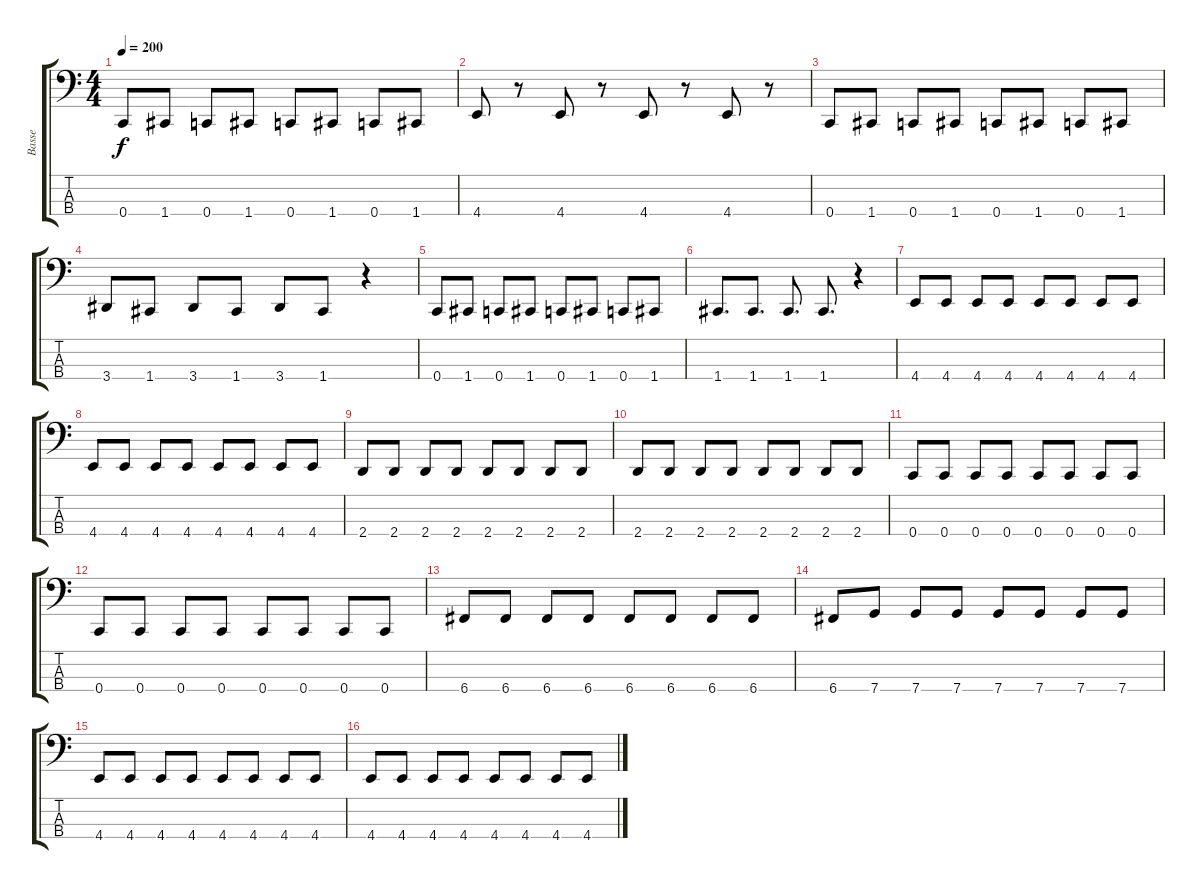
\track ("Basse" "Basse") {instrument electricbassfinger}
\staff {score tabs}
\tuning (F2 C2 G1 C1) {hide}
\ts (4 4)
\tempo 200
\clef f4
\ks c
0.4.8{dy f} 1.4.8 0.4.8 1.4.8 0.4.8 1.4.8 0.4.8 1.4.8 |
4.4.8 r.8 4.4.8 r.8 4.4.8 r.8 4.4.8 r.8 |
0.4.8 1.4.8 0.4.8 1.4.8 0.4.8 1.4.8 0.4.8 1.4.8 |
3.4.8 1.4.8 3.4.8 1.4.8 3.4.8 1.4.8 r.4 |
0.4.8 1.4.8 0.4.8 1.4.8 0.4.8 1.4.8 0.4.8 1.4.8 |
1.4.8{d} 1.4.8{d} 1.4.8{d} 1.4.8{d} r.4 |
4.4.8 4.4.8 4.4.8 4.4.8 4.4.8 4.4.8 4.4.8 4.4.8 |
4.4.8 4.4.8 4.4.8 4.4.8 4.4.8 4.4.8 4.4.8 4.4.8 |
2.4.8 2.4.8 2.4.8 2.4.8 2.4.8 2.4.8 2.4.8 2.4.8 |
2.4.8 2.4.8 2.4.8 2.4.8 2.4.8 2.4.8 2.4.8 2.4.8 |
0.4.8 0.4.8 0.4.8 0.4.8 0.4.8 0.4.8 0.4.8 0.4.8 |
0.4.8 0.4.8 0.4.8 0.4.8 0.4.8 0.4.8 0.4.8 0.4.8 |
6.4.8 6.4.8 6.4.8 6.4.8 6.4.8 6.4.8 6.4.8 6.4.8 |
6.4.8 7.4.8 7.4.8 7.4.8 7.4.8 7.4.8 7.4.8 7.4.8 |
4.4.8 4.4.8 4.4.8 4.4.8 4.4.8 4.4.8 4.4.8 4.4.8 |
4.4.8 4.4.8 4.4.8 4.4.8 4.4.8 4.4.8 4.4.8 4.4.8
